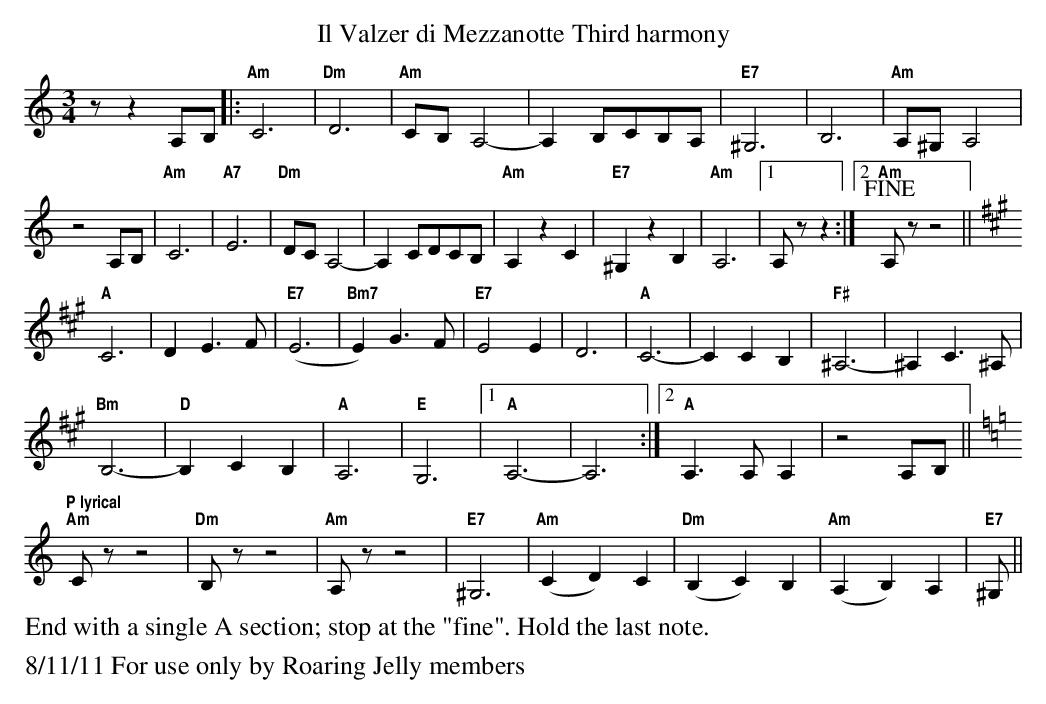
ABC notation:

X:1
T:Il Valzer di Mezzanotte Third harmony
K:Am treble middle=B
K:Am
M:3/4
L:1/8
zz2A,B,|:"Am"C6|"Dm"D6|"Am"CB, A,4|-A,2 B,CB,A, |"E7"^G,6|B,6|"Am"A,^G, A,4|
z4A,B,|"Am"C6|"A7"E6|"Dm"DC A,4|-A,2CDCB,|"Am"A,2z2C2|"E7"^G,2z2B,2|"Am"A,6|1 A,zz2:|2"Am" +fine+A,zz4||
[K:A]"A"C6|D2 E3 F|"E7"(E6|"Bm7"E2)G3 F|"E7"E4 E2|D6|"A"C6|-C2 C2 B,2|"F#"^A,6|-^A,2 C3 ^A,|
"Bm"B,6|"D"-B,2 C2 B,2|"A"A,6|"E"G,6|1"A"A,6|-A,6:|2"A"A,3 A, A,2|z4 A,B,||
[K:Am]"P lyrical""Am"Czz4|"Dm"B,zz4|"Am"A,zz4|"E7"^G,6|"Am"(C2D2)C2|"Dm"(B,2C2)B,2|"Am"(A,2B,2)A,2|"E7"^G,||
%%text End with a single A section; stop at the "fine". Hold the last note.
%%text 8/11/11 For use only by Roaring Jelly members

%%newpage
L:1/8
